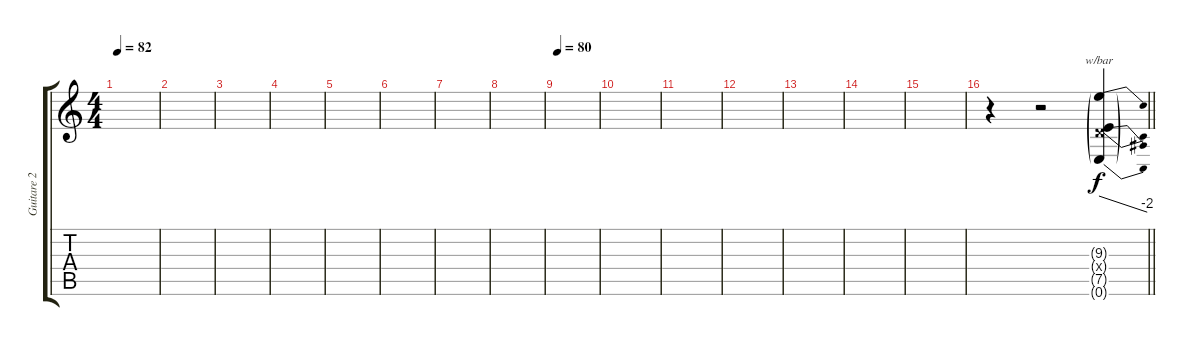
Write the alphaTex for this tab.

\track ("Guitare 2" "Guitare 2") {instrument distortionguitar}
\staff {score tabs}
\tuning (E4 B3 G3 D3 A2 E2) {hide}
\ts (4 4)
\tempo 82
\clef g2
\ks c
|
|
|
|
|
|
|
|
\tempo 80
|
|
|
|
|
|
|
\barLineRight lightlight
r.4 r.2 (9.3{g} 0.4{g x} 7.5{g} 0.6{g}).4{tbe (dive default 0 0 60 -8)}
